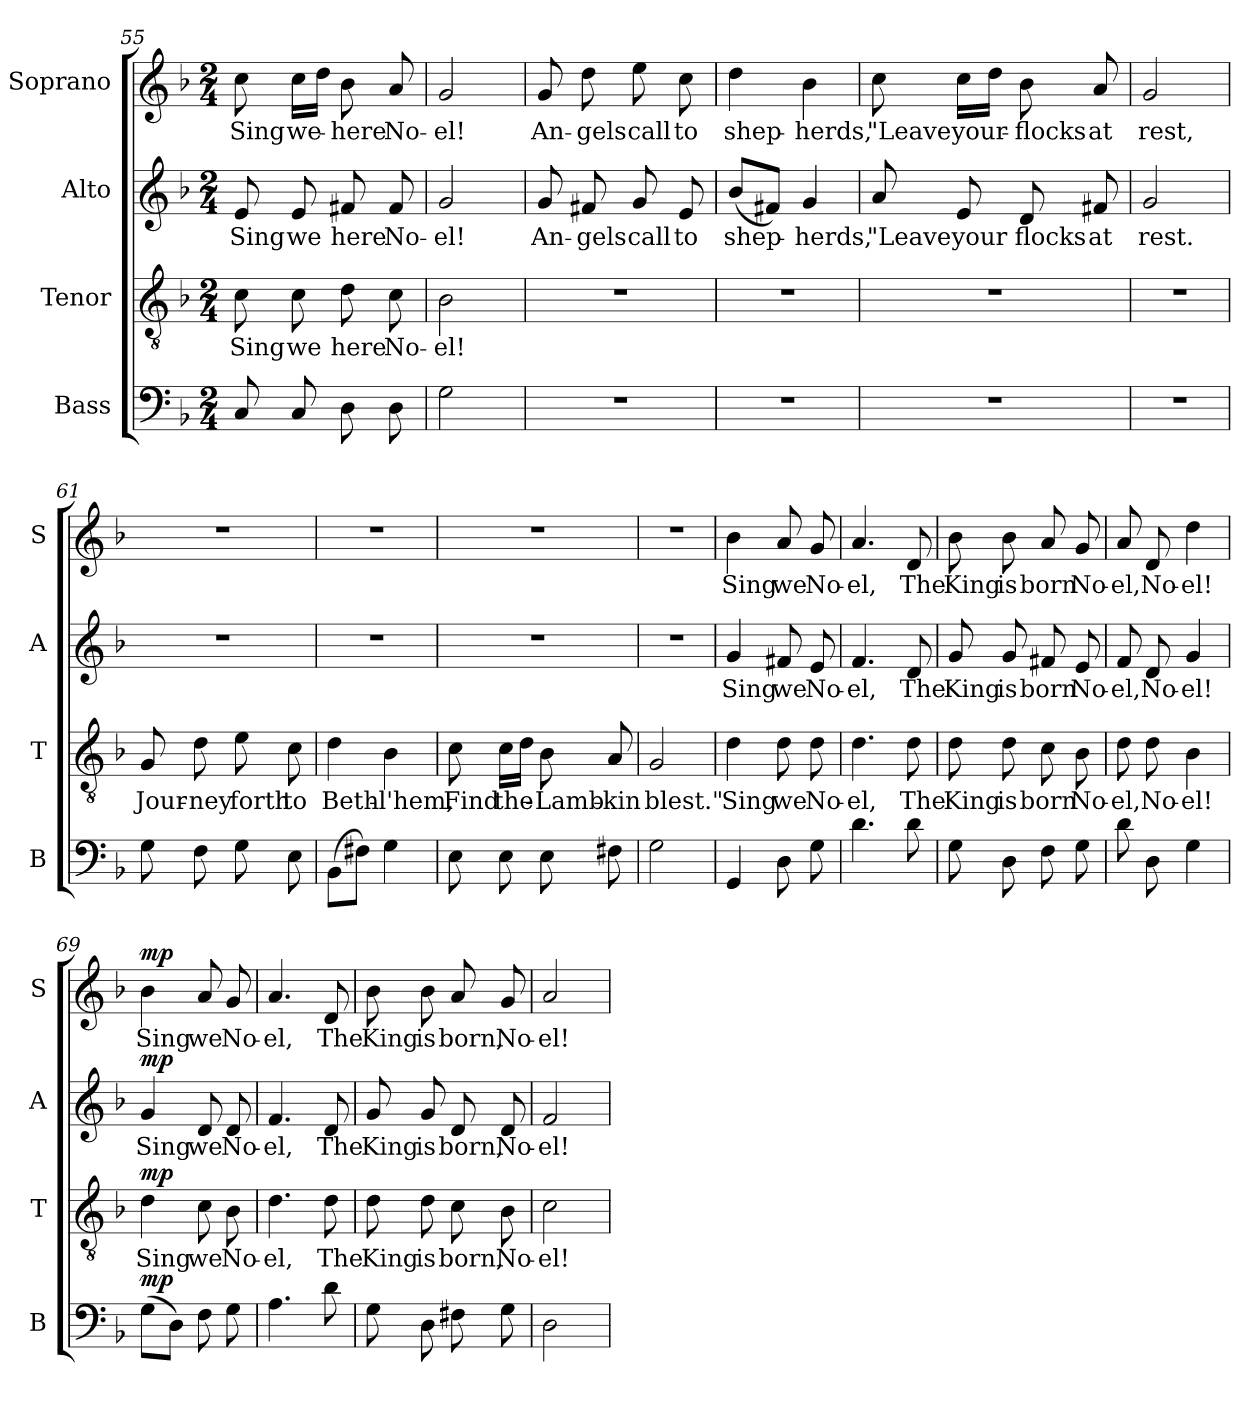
**kern	**dynam	**kern	**text	**dynam	**kern	**text	**dynam	**kern	**text	**dynam
*part4	*part4	*part3	*part3	*part3	*part2	*part2	*part2	*part1	*part1	*part1
*staff4	*staff4	*staff3	*staff3	*staff3	*staff2	*staff2	*staff2	*staff1	*staff1	*staff1
*I"Bass	*	*I"Tenor	*	*	*I"Alto	*	*	*I"Soprano	*	*
*I'B	*	*I'T	*	*	*I'A	*	*	*I'S	*	*
*clefF4	*	*clefGv2	*	*	*clefG2	*	*	*clefG2	*	*
*k[b-]	*	*k[b-]	*	*	*k[b-]	*	*	*k[b-]	*	*
*d:	*	*d:	*	*	*d:	*	*	*d:	*	*
*M2/4	*	*M2/4	*	*	*M2/4	*	*	*M2/4	*	*
=55	=55	=55	=55	=55	=55	=55	=55	=55	=55	=55
!	!	!	!LO:LY:b	!	!	!LO:LY:b	!	!	!LO:LY:b	!
8C/	.	8c\	Sing	.	8e/	Sing	.	8cc\	Sing	.
!	!	!	!LO:LY:b	!	!	!LO:LY:b	!	!	!LO:LY:b	!
8C/	.	8c\	we	.	8e/	we	.	16cc\LL	we-	.
.	.	.	.	.	.	.	.	16dd\JJ	.	.
!	!	!	!LO:LY:b	!	!	!LO:LY:b	!	!	!LO:LY:b	!
8D\	.	8d\	here	.	8f#X/	here	.	8b-\	-here	.
!	!	!	!LO:LY:b	!	!	!LO:LY:b	!	!	!LO:LY:b	!
8D\	.	8c\	No-	.	8f#/	No-	.	8a/	No-	.
!!LO:PB:g=z
=56	=56	=56	=56	=56	=56	=56	=56	=56	=56	=56
!	!	!	!LO:LY:b	!	!	!LO:LY:b	!	!	!LO:LY:b	!
2G\	.	2B-\	-el!	.	2g/	-el!	.	2g/	-el!	.
=57	=57	=57	=57	=57	=57	=57	=57	=57	=57	=57
!	!	!	!	!	!	!LO:LY:b	!	!	!LO:LY:b	!
2r	.	2r	.	.	8g/	An-	.	8g/	An-	.
!	!	!	!	!	!	!LO:LY:b	!	!	!LO:LY:b	!
.	.	.	.	.	8f#X/	-gels	.	8dd\	-gels	.
!	!	!	!	!	!	!LO:LY:b	!	!	!LO:LY:b	!
.	.	.	.	.	8g/	call	.	8ee\	call	.
!	!	!	!	!	!	!LO:LY:b	!	!	!LO:LY:b	!
.	.	.	.	.	8e/	to	.	8cc\	to	.
=58	=58	=58	=58	=58	=58	=58	=58	=58	=58	=58
!	!	!	!	!	!	!LO:LY:b	!	!	!LO:LY:b	!
2r	.	2r	.	.	(<8b-/L	shep-	.	4dd\	shep-	.
.	.	.	.	.	8f#X/J)	.	.	.	.	.
!	!	!	!	!	!	!LO:LY:b	!	!	!LO:LY:b	!
.	.	.	.	.	4g/	-herds,	.	4b-\	-herds,	.
=59	=59	=59	=59	=59	=59	=59	=59	=59	=59	=59
!	!	!	!	!	!	!LO:LY:b	!	!	!LO:LY:b	!
2r	.	2r	.	.	8a/	"Leave	.	8cc\	"Leave	.
!	!	!	!	!	!	!LO:LY:b	!	!	!LO:LY:b	!
.	.	.	.	.	8e/	your	.	16cc\LL	your-	.
.	.	.	.	.	.	.	.	16dd\JJ	.	.
!	!	!	!	!	!	!LO:LY:b	!	!	!LO:LY:b	!
.	.	.	.	.	8d/	flocks	.	8b-\	-flocks	.
!	!	!	!	!	!	!LO:LY:b	!	!	!LO:LY:b	!
.	.	.	.	.	8f#X/	at	.	8a/	at	.
=60	=60	=60	=60	=60	=60	=60	=60	=60	=60	=60
!	!	!	!	!	!	!LO:LY:b	!	!	!LO:LY:b	!
2r	.	2r	.	.	2g/	rest.	.	2g/	rest,	.
!!LO:LB:g=z
=61	=61	=61	=61	=61	=61	=61	=61	=61	=61	=61
!	!	!	!LO:LY:b	!	!	!	!	!	!	!
8G\	.	8G/	Jour-	.	2r	.	.	2r	.	.
!	!	!	!LO:LY:b	!	!	!	!	!	!	!
8F\	.	8d\	-ney	.	.	.	.	.	.	.
!	!	!	!LO:LY:b	!	!	!	!	!	!	!
8G\	.	8e\	forth	.	.	.	.	.	.	.
!	!	!	!LO:LY:b	!	!	!	!	!	!	!
8E\	.	8c\	to	.	.	.	.	.	.	.
=62	=62	=62	=62	=62	=62	=62	=62	=62	=62	=62
!	!	!	!LO:LY:b	!	!	!	!	!	!	!
(>8BB-\L	.	4d\	Beth-	.	2r	.	.	2r	.	.
8F#X\J)	.	.	.	.	.	.	.	.	.	.
!	!	!	!LO:LY:b	!	!	!	!	!	!	!
4G\	.	4B-\	-l'hem,	.	.	.	.	.	.	.
=63	=63	=63	=63	=63	=63	=63	=63	=63	=63	=63
!	!	!	!LO:LY:b	!	!	!	!	!	!	!
8E\	.	8c\	Find	.	2r	.	.	2r	.	.
!	!	!	!LO:LY:b	!	!	!	!	!	!	!
8E\	.	16c\LL	the-	.	.	.	.	.	.	.
.	.	16d\JJ	.	.	.	.	.	.	.	.
!	!	!	!LO:LY:b	!	!	!	!	!	!	!
8E\	.	8B-\	-Lamb-	.	.	.	.	.	.	.
!	!	!	!LO:LY:b	!	!	!	!	!	!	!
8F#X\	.	8A/	-kin	.	.	.	.	.	.	.
=64	=64	=64	=64	=64	=64	=64	=64	=64	=64	=64
!	!	!	!LO:LY:b	!	!	!	!	!	!	!
2G\	.	2G/	blest."	.	2r	.	.	2r	.	.
=65	=65	=65	=65	=65	=65	=65	=65	=65	=65	=65
!	!	!	!LO:LY:b	!	!	!LO:LY:b	!	!	!LO:LY:b	!
4GG/	.	4d\	Sing	.	4g/	Sing	.	4b-\	Sing	.
!	!	!	!LO:LY:b	!	!	!LO:LY:b	!	!	!LO:LY:b	!
8D\	.	8d\	we	.	8f#X/	we	.	8a/	we	.
!	!	!	!LO:LY:b	!	!	!LO:LY:b	!	!	!LO:LY:b	!
8G\	.	8d\	No-	.	8e/	No-	.	8g/	No-	.
!!LO:PB:g=z
=66	=66	=66	=66	=66	=66	=66	=66	=66	=66	=66
!	!	!	!LO:LY:b	!	!	!LO:LY:b	!	!	!LO:LY:b	!
4.d\	.	4.d\	-el,	.	4.f/	-el,	.	4.a/	-el,	.
!	!	!	!LO:LY:b	!	!	!LO:LY:b	!	!	!LO:LY:b	!
8d\	.	8d\	The	.	8d/	The	.	8d/	The	.
=67	=67	=67	=67	=67	=67	=67	=67	=67	=67	=67
!	!	!	!LO:LY:b	!	!	!LO:LY:b	!	!	!LO:LY:b	!
8G\	.	8d\	King	.	8g/	King	.	8b-\	King	.
!	!	!	!LO:LY:b	!	!	!LO:LY:b	!	!	!LO:LY:b	!
8D\	.	8d\	is	.	8g/	is	.	8b-\	is	.
!	!	!	!LO:LY:b	!	!	!LO:LY:b	!	!	!LO:LY:b	!
8F\	.	8c\	born	.	8f#X/	born	.	8a/	born	.
!	!	!	!LO:LY:b	!	!	!LO:LY:b	!	!	!LO:LY:b	!
8G\	.	8B-\	No-	.	8e/	No-	.	8g/	No-	.
=68	=68	=68	=68	=68	=68	=68	=68	=68	=68	=68
!	!	!	!LO:LY:b	!	!	!LO:LY:b	!	!	!LO:LY:b	!
8d\	.	8d\	-el,	.	8f/	-el,	.	8a/	-el,	.
!	!	!	!LO:LY:b	!	!	!LO:LY:b	!	!	!LO:LY:b	!
8D\	.	8d\	No-	.	8d/	No-	.	8d/	No-	.
!	!	!	!LO:LY:b	!	!	!LO:LY:b	!	!	!LO:LY:b	!
4G\	.	4B-\	-el!	.	4g/	-el!	.	4dd\	-el!	.
=69	=69	=69	=69	=69	=69	=69	=69	=69	=69	=69
!	!LO:DY:a	!	!LO:LY:b	!LO:DY:a	!	!LO:LY:b	!LO:DY:a	!	!LO:LY:b	!LO:DY:a
(>8G\L	mp	4d\	Sing	mp	4g/	Sing	mp	4b-\	Sing	mp
8D\J)	.	.	.	.	.	.	.	.	.	.
!	!	!	!LO:LY:b	!	!	!LO:LY:b	!	!	!LO:LY:b	!
8F\	.	8c\	we	.	8d/	we	.	8a/	we	.
!	!	!	!LO:LY:b	!	!	!LO:LY:b	!	!	!LO:LY:b	!
8G\	.	8B-\	No-	.	8d/	No-	.	8g/	No-	.
=70	=70	=70	=70	=70	=70	=70	=70	=70	=70	=70
!	!	!	!LO:LY:b	!	!	!LO:LY:b	!	!	!LO:LY:b	!
4.A\	.	4.d\	-el,	.	4.f/	-el,	.	4.a/	-el,	.
!	!	!	!LO:LY:b	!	!	!LO:LY:b	!	!	!LO:LY:b	!
8d\	.	8d\	The	.	8d/	The	.	8d/	The	.
!!LO:LB:g=z
=71	=71	=71	=71	=71	=71	=71	=71	=71	=71	=71
!	!	!	!LO:LY:b	!	!	!LO:LY:b	!	!	!LO:LY:b	!
8G\	.	8d\	King	.	8g/	King	.	8b-\	King	.
!	!	!	!LO:LY:b	!	!	!LO:LY:b	!	!	!LO:LY:b	!
8D\	.	8d\	is	.	8g/	is	.	8b-\	is	.
!	!	!	!LO:LY:b	!	!	!LO:LY:b	!	!	!LO:LY:b	!
8F#X\	.	8c\	born,	.	8d/	born,	.	8a/	born,	.
!	!	!	!LO:LY:b	!	!	!LO:LY:b	!	!	!LO:LY:b	!
8G\	.	8B-\	No-	.	8d/	No-	.	8g/	No-	.
=72	=72	=72	=72	=72	=72	=72	=72	=72	=72	=72
!	!	!	!LO:LY:b	!	!	!LO:LY:b	!	!	!LO:LY:b	!
2D\	.	2c\	-el!	.	2f/	-el!	.	2a/	-el!	.
=	=	=	=	=	=	=	=	=	=	=
*-	*-	*-	*-	*-	*-	*-	*-	*-	*-	*-
